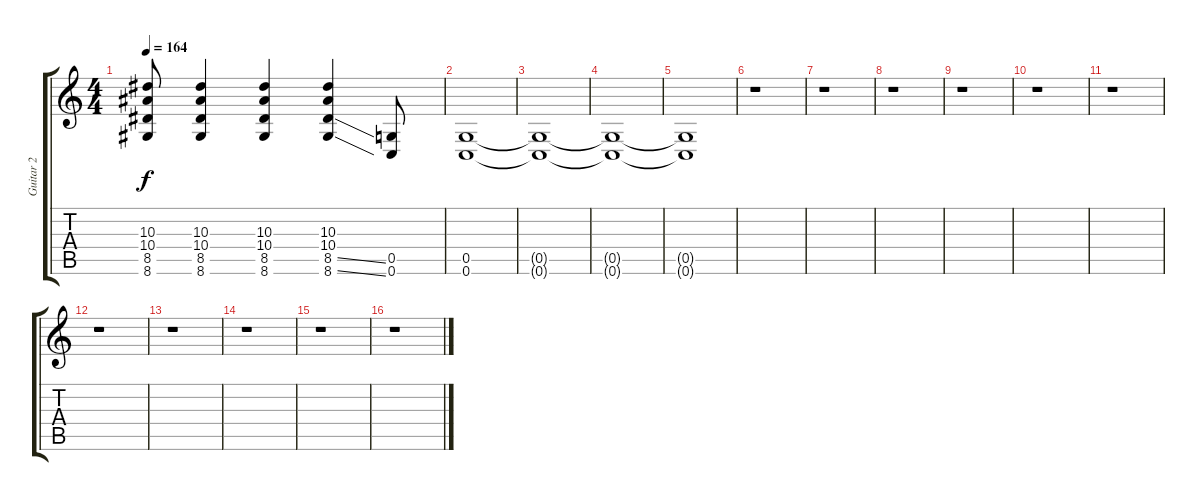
\track ("Guitar 2" "Guitar 2") {instrument distortionguitar}
\staff {score tabs}
\tuning (D4 A3 F3 C3 G2 C2) {hide}
\ts (4 4)
\tempo 164
\clef g2
\ks c
(10.3 10.4 8.5 8.6).8{dy f} (10.3 10.4 8.5 8.6).4 (10.3 10.4 8.5 8.6).4 (10.3 10.4 8.5{ss} 8.6{ss}).4 (0.5 0.6).8 |
(0.5 0.6).1{volume 0} |
(0.5{t} 0.6{t}).1 |
(0.5{t} 0.6{t}).1 |
(0.5{t} 0.6{t}).1 |
r.1 |
r.1 |
r.1 |
r.1 |
r.1 |
r.1 |
r.1 |
r.1 |
r.1 |
r.1 |
r.1
